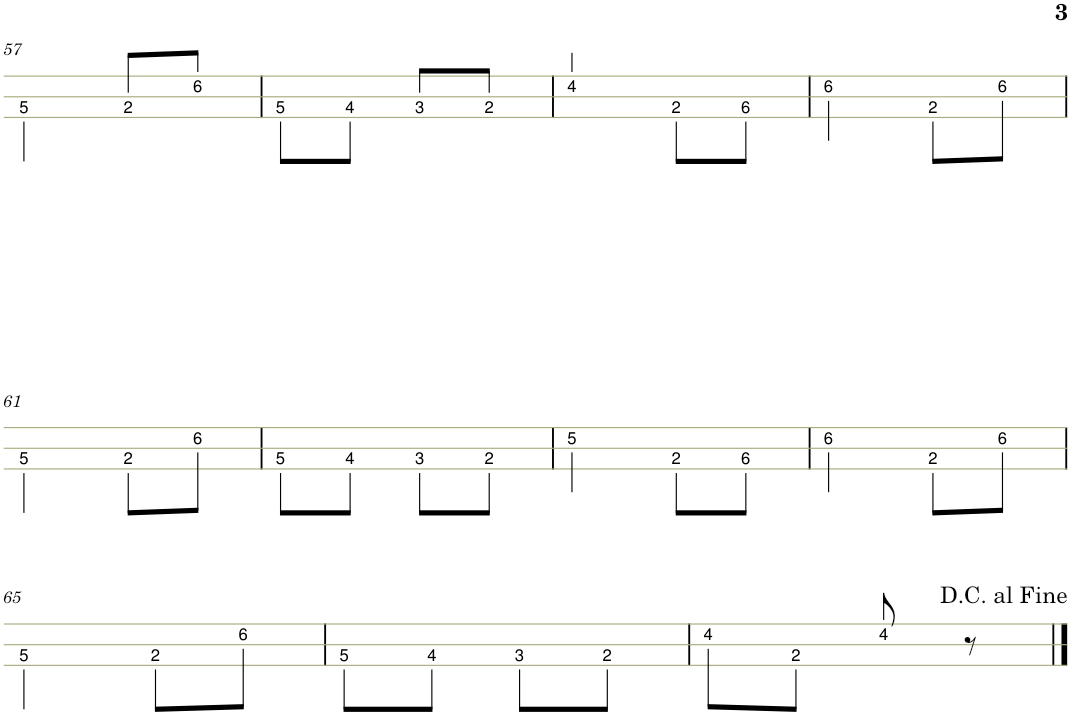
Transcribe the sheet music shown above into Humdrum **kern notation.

**kern
*part1
*staff1
*I"BLOW DRAW
*I'B D
!!LO:PB:g=z
*
*k[b-]
*M2/4
=57
4c\
8A/L
8f/J
=58
8c\L
8B\J
8B-/L
8A/J
=59
4e-/
8A\L
8c#\J
=60
4f\
8A\L
8f\J
!!LO:LB:g=z
=61
4c\
8A\L
8f\J
=62
8c\L
8B\J
8B-\L
8A\J
=63
4e\
8A\L
8c#\J
=64
4f\
8A\L
8f\J
!!LO:LB:g=z
=65
4c\
8A\L
8f\J
=66
8c\L
8B\J
8B-\L
8A\J
=67
8e-\L
8A\J
8e-/
8r
==
*-
